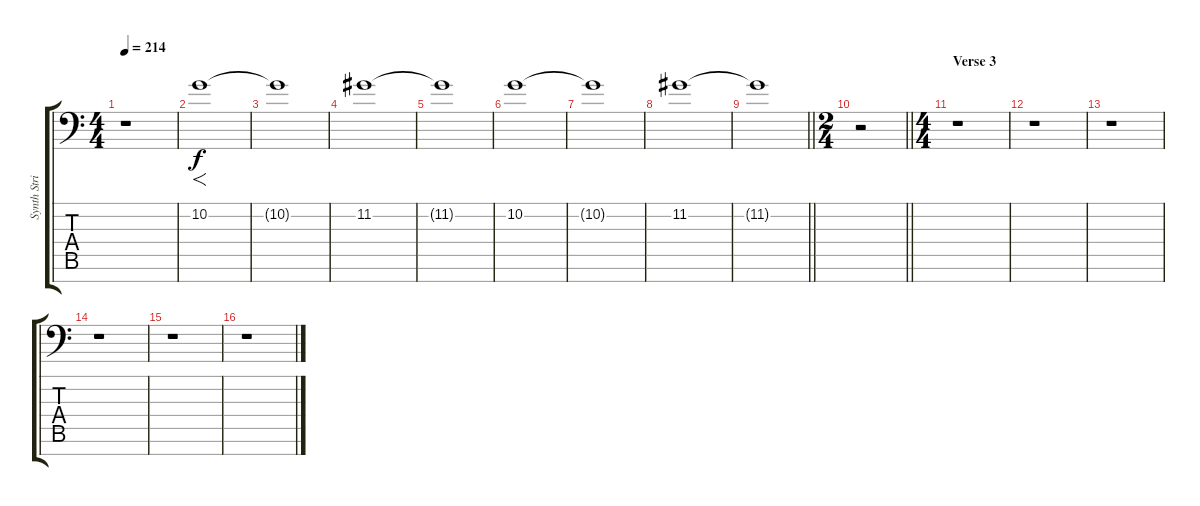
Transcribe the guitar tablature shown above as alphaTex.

\track ("Synth Strings" "Synth Stri") {instrument stringensemble1}
\staff {score tabs}
\tuning (D4 A3 F3 C3 G2 D2 G1) {hide}
\ts (4 4)
\tempo 214
\clef f4
\ks c
r.1{dy f} |
10.2.1{f} |
10.2{t}.1 |
11.2.1 |
11.2{t}.1 |
10.2.1 |
10.2{t}.1 |
11.2.1 |
\barLineRight lightlight
11.2{t}.1 |
\ts (2 4)
\section ("" "")
\barLineRight lightlight
r.2 |
\ts (4 4)
\section ("" "Verse 3")
r.1 |
r.1 |
r.1 |
r.1 |
r.1 |
r.1
